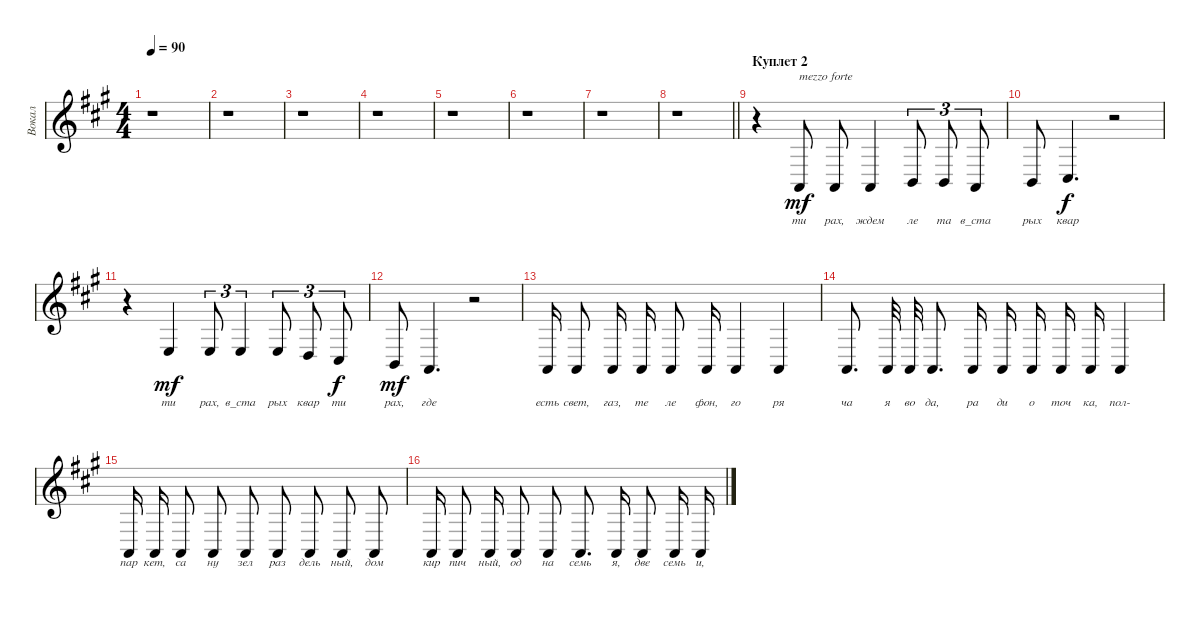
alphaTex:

\track ("Вокал" "Вокал") {instrument brightacousticpiano}
\staff {score}
\tuning (E4 B3 G3 D3 A2 E2) {hide}
\ts (4 4)
\tempo 90
\clef g2
\ks a
r.1{dy mf} |
r.1 |
r.1 |
r.1 |
r.1 |
r.1 |
r.1 |
\barLineRight lightlight
r.1 |
\section ("" "Куплет 2")
r.4 0.5.8{txt "mezzo forte" lyrics (0 "ти") lyrics (1 "") lyrics (2 "") lyrics (3 "") lyrics (4 "") beam split} 0.5.8{lyrics (0 "рах,") lyrics (1 "") lyrics (2 "") lyrics (3 "") lyrics (4 "")} 0.5.4{lyrics (0 "ждем") lyrics (1 "") lyrics (2 "") lyrics (3 "") lyrics (4 "")} 2.5.8{tu (3 2) lyrics (0 "ле") lyrics (1 "") lyrics (2 "") lyrics (3 "") lyrics (4 "") beam split} 2.5.8{tu (3 2) lyrics (0 "та") lyrics (1 "") lyrics (2 "") lyrics (3 "") lyrics (4 "") beam split} 0.5.8{tu (3 2) lyrics (0 "в_ста") lyrics (1 "") lyrics (2 "") lyrics (3 "") lyrics (4 "")} |
2.5.8{lyrics (0 "рых") lyrics (1 "") lyrics (2 "") lyrics (3 "") lyrics (4 "")} 4.5.4{d lyrics (0 "квар") lyrics (1 "") lyrics (2 "") lyrics (3 "") lyrics (4 "") dy f} r.2 |
r.4 2.4.4{lyrics (0 "ти") lyrics (1 "") lyrics (2 "") lyrics (3 "") lyrics (4 "") dy mf} 2.4.8{tu (3 2) lyrics (0 "рах,") lyrics (1 "") lyrics (2 "") lyrics (3 "") lyrics (4 "")} 2.4.4{tu (3 2) lyrics (0 "в_ста") lyrics (1 "") lyrics (2 "") lyrics (3 "") lyrics (4 "")} 2.4.8{tu (3 2) lyrics (0 "рых") lyrics (1 "") lyrics (2 "") lyrics (3 "") lyrics (4 "") beam split} 0.4.8{tu (3 2) lyrics (0 "квар") lyrics (1 "") lyrics (2 "") lyrics (3 "") lyrics (4 "") beam split} 4.5.8{tu (3 2) lyrics (0 "ти") lyrics (1 "") lyrics (2 "") lyrics (3 "") lyrics (4 "") dy f} |
2.5.8{lyrics (0 "рах,") lyrics (1 "") lyrics (2 "") lyrics (3 "") lyrics (4 "") dy mf} 0.5.4{d lyrics (0 "где") lyrics (1 "") lyrics (2 "") lyrics (3 "") lyrics (4 "")} r.2 |
0.5.16{lyrics (0 "есть") lyrics (1 "") lyrics (2 "") lyrics (3 "") lyrics (4 "") beam split} 0.5.8{lyrics (0 "свет,") lyrics (1 "") lyrics (2 "") lyrics (3 "") lyrics (4 "") beam split} 0.5.16{lyrics (0 "газ,") lyrics (1 "") lyrics (2 "") lyrics (3 "") lyrics (4 "")} 0.5.16{lyrics (0 "те") lyrics (1 "") lyrics (2 "") lyrics (3 "") lyrics (4 "") beam split} 0.5.8{lyrics (0 "ле") lyrics (1 "") lyrics (2 "") lyrics (3 "") lyrics (4 "") beam split} 0.5.16{lyrics (0 "фон,") lyrics (1 "") lyrics (2 "") lyrics (3 "") lyrics (4 "")} 0.5.4{lyrics (0 "го") lyrics (1 "") lyrics (2 "") lyrics (3 "") lyrics (4 "")} 0.5.4{lyrics (0 "ря") lyrics (1 "") lyrics (2 "") lyrics (3 "") lyrics (4 "")} |
0.5.8{d lyrics (0 "ча") lyrics (1 "") lyrics (2 "") lyrics (3 "") lyrics (4 "") beam split} 0.5.32{lyrics (0 "я") lyrics (1 "") lyrics (2 "") lyrics (3 "") lyrics (4 "") beam split} 0.5.32{lyrics (0 "во") lyrics (1 "") lyrics (2 "") lyrics (3 "") lyrics (4 "")} 0.5.8{d lyrics (0 "да,") lyrics (1 "") lyrics (2 "") lyrics (3 "") lyrics (4 "") beam split} 0.5.16{lyrics (0 "ра") lyrics (1 "") lyrics (2 "") lyrics (3 "") lyrics (4 "")} 0.5.16{lyrics (0 "ди") lyrics (1 "") lyrics (2 "") lyrics (3 "") lyrics (4 "") beam split} 0.5.16{lyrics (0 "о") lyrics (1 "") lyrics (2 "") lyrics (3 "") lyrics (4 "") beam split} 0.5.16{lyrics (0 "точ") lyrics (1 "") lyrics (2 "") lyrics (3 "") lyrics (4 "") beam split} 0.5.16{lyrics (0 "ка,") lyrics (1 "") lyrics (2 "") lyrics (3 "") lyrics (4 "")} 0.5.4{lyrics (0 "пол-") lyrics (1 "") lyrics (2 "") lyrics (3 "") lyrics (4 "")} |
0.5.16{lyrics (0 "пар") lyrics (1 "") lyrics (2 "") lyrics (3 "") lyrics (4 "") beam split} 0.5.16{lyrics (0 "кет,") lyrics (1 "") lyrics (2 "") lyrics (3 "") lyrics (4 "") beam split} 0.5.8{lyrics (0 "са") lyrics (1 "") lyrics (2 "") lyrics (3 "") lyrics (4 "")} 0.5.8{lyrics (0 "ну") lyrics (1 "") lyrics (2 "") lyrics (3 "") lyrics (4 "") beam split} 0.5.8{lyrics (0 "зел") lyrics (1 "") lyrics (2 "") lyrics (3 "") lyrics (4 "")} 0.5.8{lyrics (0 "раз") lyrics (1 "") lyrics (2 "") lyrics (3 "") lyrics (4 "") beam split} 0.5.8{lyrics (0 "дель") lyrics (1 "") lyrics (2 "") lyrics (3 "") lyrics (4 "")} 0.5.8{lyrics (0 "ный,") lyrics (1 "") lyrics (2 "") lyrics (3 "") lyrics (4 "") beam split} 0.5.8{lyrics (0 "дом") lyrics (1 "") lyrics (2 "") lyrics (3 "") lyrics (4 "")} |
0.5.16{lyrics (0 "кир") lyrics (1 "") lyrics (2 "") lyrics (3 "") lyrics (4 "") beam split} 0.5.8{lyrics (0 "пич") lyrics (1 "") lyrics (2 "") lyrics (3 "") lyrics (4 "") beam split} 0.5.16{lyrics (0 "ный,") lyrics (1 "") lyrics (2 "") lyrics (3 "") lyrics (4 "")} 0.5.8{lyrics (0 "од") lyrics (1 "") lyrics (2 "") lyrics (3 "") lyrics (4 "") beam split} 0.5.8{lyrics (0 "на") lyrics (1 "") lyrics (2 "") lyrics (3 "") lyrics (4 "")} 0.5.8{d lyrics (0 "семь") lyrics (1 "") lyrics (2 "") lyrics (3 "") lyrics (4 "") beam split} 0.5.16{lyrics (0 "я,") lyrics (1 "") lyrics (2 "") lyrics (3 "") lyrics (4 "")} 0.5.8{lyrics (0 "две") lyrics (1 "") lyrics (2 "") lyrics (3 "") lyrics (4 "") beam split} 0.5.16{lyrics (0 "семь") lyrics (1 "") lyrics (2 "") lyrics (3 "") lyrics (4 "") beam split} 0.5.16{lyrics (0 "и,") lyrics (1 "") lyrics (2 "") lyrics (3 "") lyrics (4 "")}
